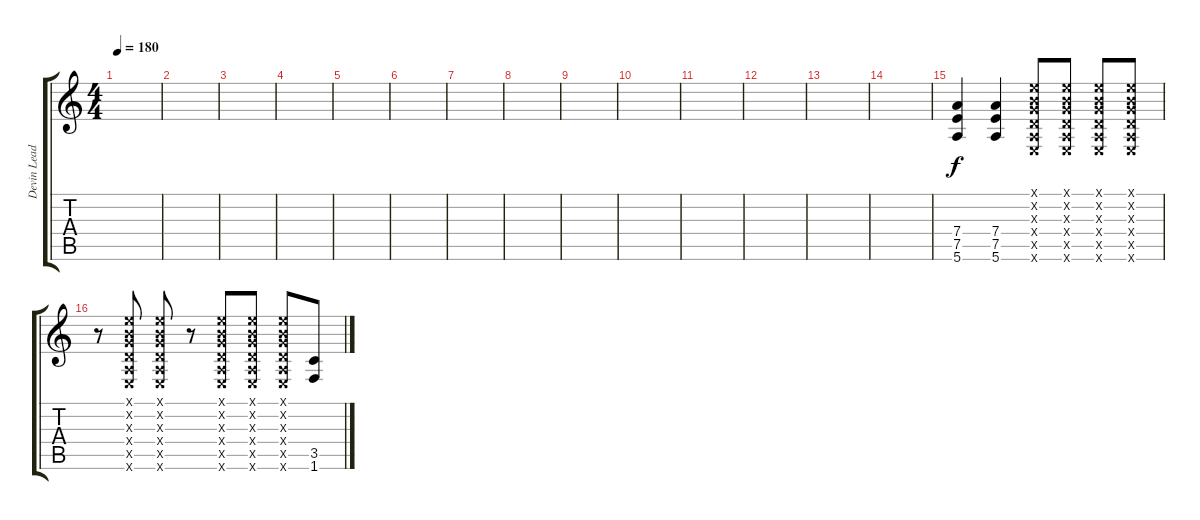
\track ("Devin Lead" "Devin Lead") {instrument distortionguitar}
\staff {score tabs}
\tuning (E4 B3 G3 D3 A2 E2) {hide}
\ts (4 4)
\tempo 180
\clef g2
\ks c
|
|
|
|
|
|
|
|
|
|
|
|
|
|
(7.4 7.5 5.6).4 (7.4 7.5 5.6).4 (0.1{x} 0.2{x} 0.3{x} 0.4{x} 0.5{x} 0.6{x}).8 (0.1{x} 0.2{x} 0.3{x} 0.4{x} 0.5{x} 0.6{x}).8 (0.1{x} 0.2{x} 0.3{x} 0.4{x} 0.5{x} 0.6{x}).8 (0.1{x} 0.2{x} 0.3{x} 0.4{x} 0.5{x} 0.6{x}).8 |
r.8 (0.1{x} 0.2{x} 0.3{x} 0.4{x} 0.5{x} 0.6{x}).8 (0.1{x} 0.2{x} 0.3{x} 0.4{x} 0.5{x} 0.6{x}).8 r.8 (0.1{x} 0.2{x} 0.3{x} 0.4{x} 0.5{x} 0.6{x}).8 (0.1{x} 0.2{x} 0.3{x} 0.4{x} 0.5{x} 0.6{x}).8 (0.1{x} 0.2{x} 0.3{x} 0.4{x} 0.5{x} 0.6{x}).8 (3.5 1.6).8
